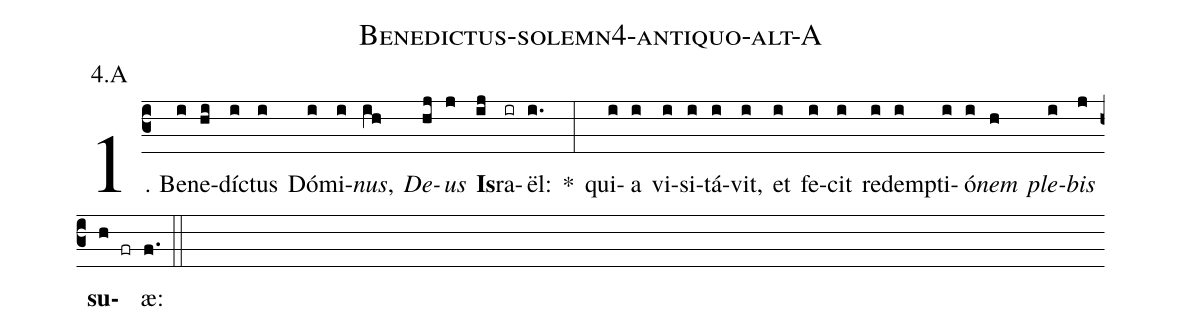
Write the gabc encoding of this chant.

name: Benedictus-solemn4-antiquo-alt-A;
annotation: 4.A;
%%
(c3)1. Be(i)ne(hi)díc(i)tus(i) Dó(i)mi(i)<i>nus</i>,(ih) <i>De</i>(hj)<i>us</i>(j) <b>Is</b>(ij)ra(ir)ël:(i.) *(:) qui(i)a(i) vi(i)si(i)tá(i)vit,(i) et(i) fe(i)cit(i) red(i)emp(i)ti(i)ó(i)<i>nem</i>(h) <i>ple</i>(i)<i>bis</i>(j) <b>su</b>(h fr)æ:(f.) (::)
